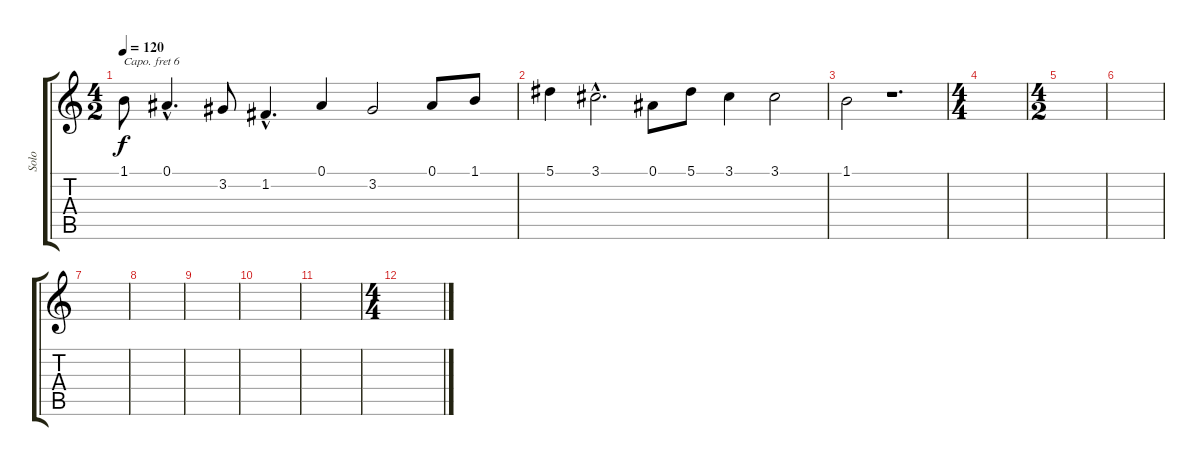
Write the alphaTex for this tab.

\track ("Solo" "Solo") {instrument altosax}
\staff {score tabs}
\capo 6
\tuning (E4 B3 G3 D3 A2 E2) {hide}
\ts (4 2)
\tempo 120
\clef g2
\ks c
1.1.8{dy f} 0.1{hac}.4{d} 3.2.8 1.2{hac}.4{d} 0.1.4 3.2.2 0.1.8 1.1.8 |
5.1.4 3.1{hac}.2{d} 0.1.8 5.1.8 3.1.4 3.1.2 |
1.1.2 r.1{d} |
\ts (4 4)
|
\ts (4 2)
|
|
|
|
|
|
|
\ts (4 4)
